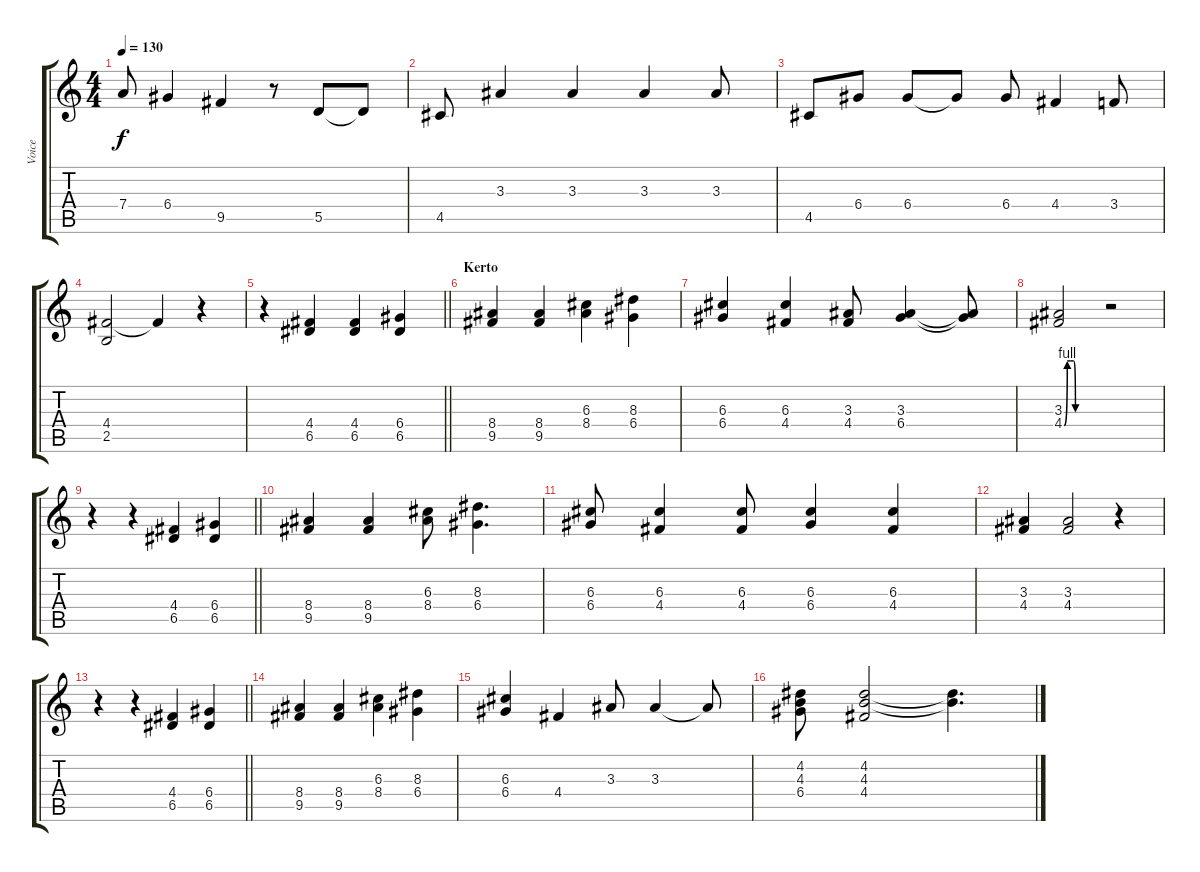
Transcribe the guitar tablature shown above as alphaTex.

\track ("Voice" "Voice") {instrument electricguitarjazz}
\staff {score tabs}
\tuning (E4 B3 G3 D3 A2 E2) {hide}
\ts (4 4)
\tempo 130
\clef g2
\ks c
7.4{t}.8{dy f} 6.4.4 9.5.4 r.8 5.5.8 5.5{t}.8 |
4.5.8 3.3.4 3.3.4 3.3.4 3.3.8 |
4.5.8 6.4.8 6.4.8 6.4{t}.8 6.4.8 4.4.4 3.4.8 |
(4.4 2.5).2 4.4{t}.4 r.4 |
\barLineRight lightlight
r.4 (4.4 6.5).4 (4.4 6.5).4 (6.4 6.5).4 |
\section ("" "Kerto")
(8.4 9.5).4 (8.4 9.5).4 (6.3 8.4).4 (8.3 6.4).4 |
(6.3 6.4).4 (6.3 4.4).4 (3.3 4.4).8 (3.3 6.4).4 (3.3{t} 6.4{t}).8 |
(3.3 4.4{be (custom 0 0 5 4 10 4 15 4 18 0 20 0 30 0 60 0)}).2 r.2 |
\barLineRight lightlight
r.4 r.4 (4.4 6.5).4 (6.4 6.5).4 |
(8.4 9.5).4 (8.4 9.5).4 (6.3 8.4).8 (8.3 6.4).4{d} |
(6.3 6.4).8 (6.3 4.4).4 (6.3 4.4).8 (6.3 6.4).4 (6.3 4.4).4 |
(3.3 4.4).4 (3.3 4.4).2 r.4 |
\barLineRight lightlight
r.4 r.4 (4.4 6.5).4 (6.4 6.5).4 |
(8.4 9.5).4 (8.4 9.5).4 (6.3 8.4).4 (8.3 6.4).4 |
(6.3 6.4).4 4.4.4 3.3.8 3.3.4 3.3{t}.8 |
(4.2 4.3 6.4).8 (4.2 4.3 4.4).2 (4.2{t} 4.3{t}).4{d}
